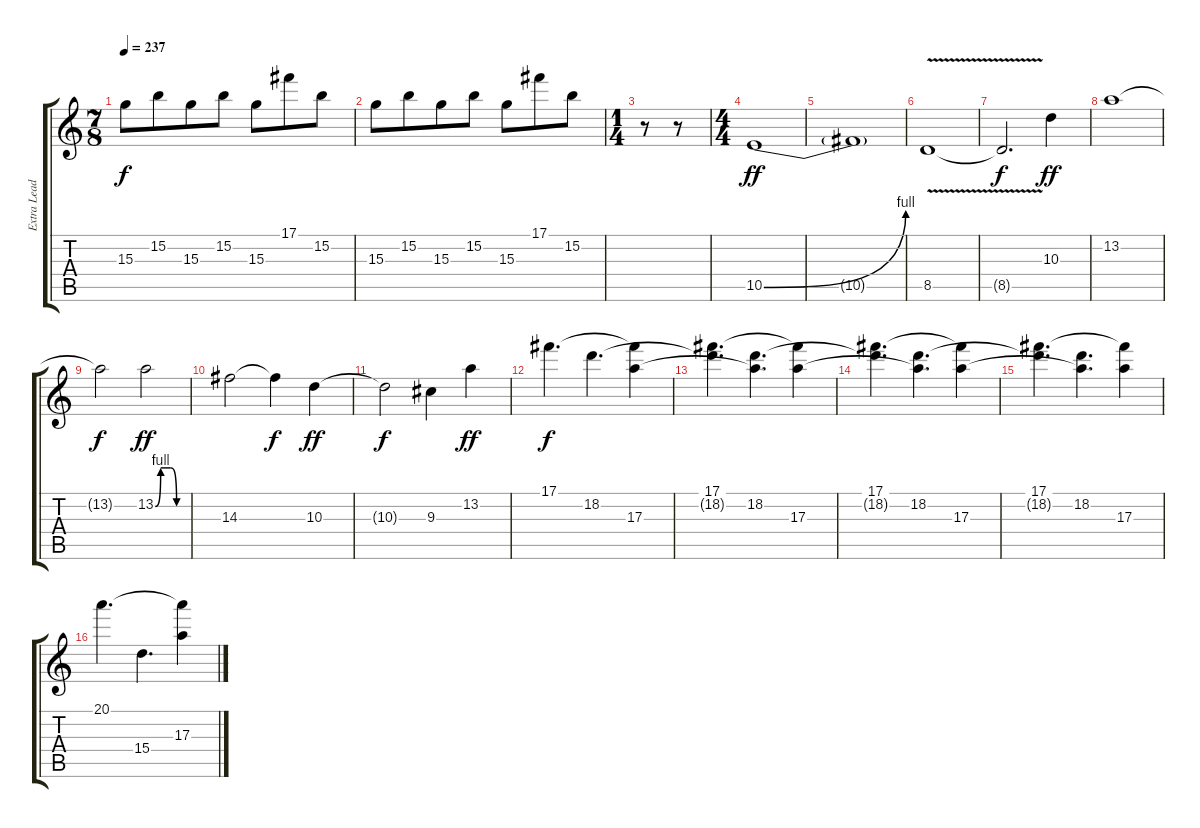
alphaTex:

\track ("Extra Lead" "Extra Lead") {instrument distortionguitar}
\staff {score tabs}
\tuning (Db4 Ab3 E3 B2 Gb2 B1) {hide}
\ts (7 8)
\tempo 237
\clef g2
\ks c
15.3.8{dy f} 15.2.8 15.3.8 15.2.8 15.3.8 17.1.8 15.2.8 |
15.3.8 15.2.8 15.3.8 15.2.8 15.3.8 17.1.8 15.2.8 |
\ts (1 4)
r.8 r.8 |
\ts (4 4)
10.5{be (bend 0 0 60 4)}.1{dy ff} |
10.5{t}.1 |
8.5{v}.1 |
8.5{t}.2{d dy f} 10.3.4{dy ff} |
13.2.1 |
13.2{t}.2{dy f} 13.2{be (custom 0 0 10 4 20 4 29 4 40 0 60 0)}.2{dy ff} |
14.3.2 14.3{t}.4{dy f} 10.3.4{dy ff} |
10.3{t}.2{dy f} 9.3.4 13.2.4{dy ff} |
17.1.4{d dy f} 18.2.4{d} (17.1{t} 17.3).4 |
(17.1 18.2{t}).4{d} (18.2 17.3{t}).4{d} (17.1{t} 17.3).4 |
(17.1 18.2{t}).4{d} (18.2 17.3{t}).4{d} (17.1{t} 17.3).4 |
(17.1 18.2{t}).4{d} (18.2 17.3{t}).4{d} (17.1{t} 17.3).4 |
20.1.4{d} 15.4.4{d} (20.1{t} 17.3).4
